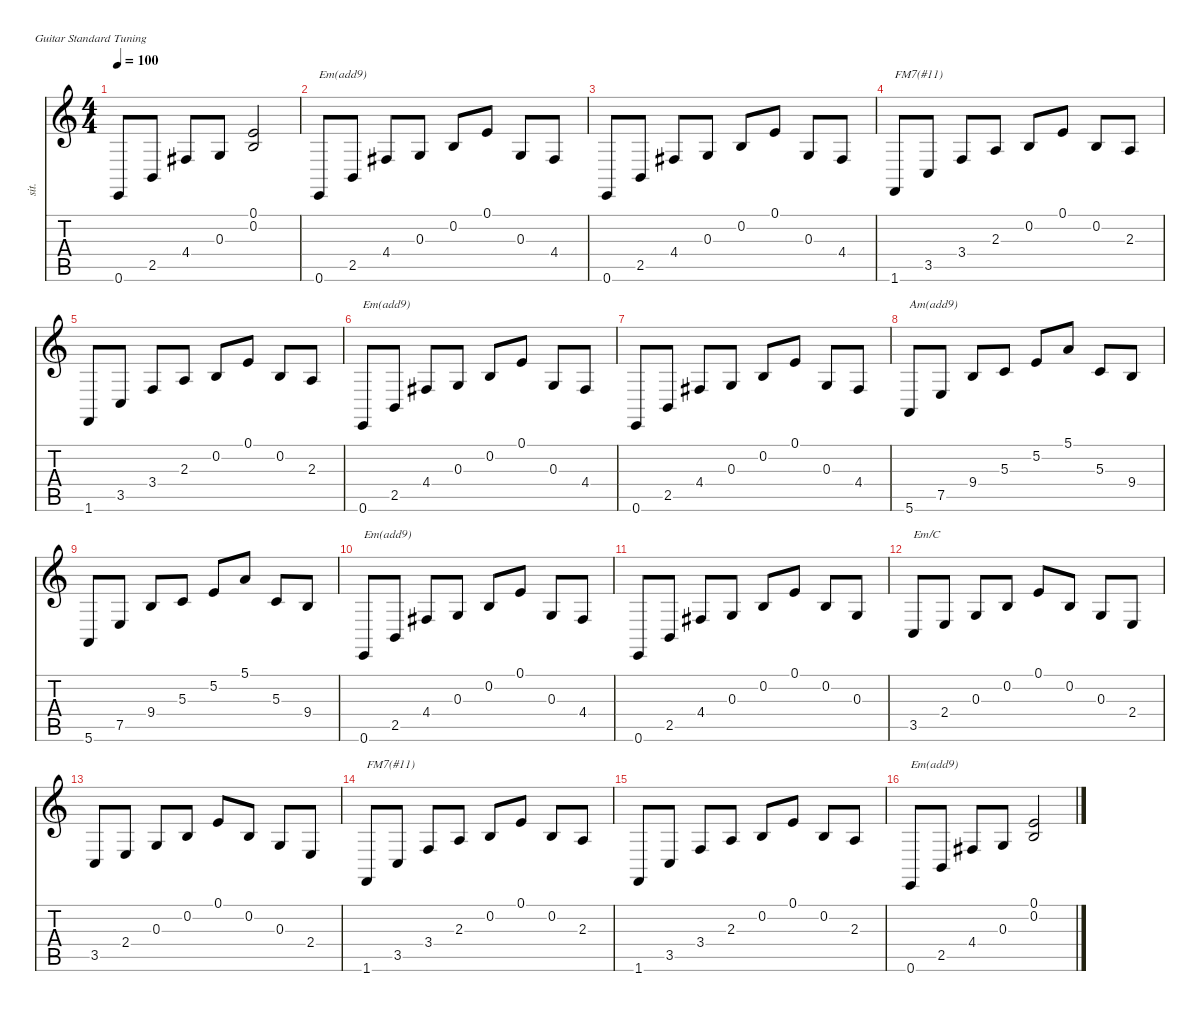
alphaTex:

\defaultSystemsLayout 4
\hideDynamics
\bracketExtendMode nobrackets
\otherSystemsTrackNameOrientation horizontal
\track ("Sitar" "sit.") {instrument sitar}
\staff {score tabs}
\tuning (E4 B3 G3 D3 A2 E2)
\ts (4 4)
\tempo 100
\clef g2
\ks c
0.6.8{dy f beam Up} 2.5.8{beam Up} 4.4{acc #}.8{beam Up} 0.3.8{beam Up} (0.1 0.2).2{beam Up} |
0.6.8{txt "Em(add9)" beam Up} 2.5.8{beam Up} 4.4{acc #}.8{beam Up} 0.3.8{beam Up} 0.2.8{beam Up} 0.1.8{beam Up} 0.3.8{beam Up} 4.4{acc #}.8{beam Up} |
0.6.8{beam Up} 2.5.8{beam Up} 4.4{acc #}.8{beam Up} 0.3.8{beam Up} 0.2.8{beam Up} 0.1.8{beam Up} 0.3.8{beam Up} 4.4{acc #}.8{beam Up} |
1.6.8{txt "FM7(#11)" beam Up} 3.5.8{beam Up} 3.4.8{beam Up} 2.3.8{beam Up} 0.2.8{beam Up} 0.1.8{beam Up} 0.2.8{beam Up} 2.3.8{beam Up} |
1.6.8{beam Up} 3.5.8{beam Up} 3.4.8{beam Up} 2.3.8{beam Up} 0.2.8{beam Up} 0.1.8{beam Up} 0.2.8{beam Up} 2.3.8{beam Up} |
0.6.8{txt "Em(add9)" beam Up} 2.5.8{beam Up} 4.4{acc #}.8{beam Up} 0.3.8{beam Up} 0.2.8{beam Up} 0.1.8{beam Up} 0.3.8{beam Up} 4.4{acc #}.8{beam Up} |
0.6.8{beam Up} 2.5.8{beam Up} 4.4{acc #}.8{beam Up} 0.3.8{beam Up} 0.2.8{beam Up} 0.1.8{beam Up} 0.3.8{beam Up} 4.4{acc #}.8{beam Up} |
5.6.8{txt "Am(add9)" beam Up} 7.5.8{beam Up} 9.4.8{beam Up} 5.3.8{beam Up} 5.2.8{beam Up} 5.1.8{beam Up} 5.3.8{beam Up} 9.4.8{beam Up} |
5.6.8{beam Up} 7.5.8{beam Up} 9.4.8{beam Up} 5.3.8{beam Up} 5.2.8{beam Up} 5.1.8{beam Up} 5.3.8{beam Up} 9.4.8{beam Up} |
0.6.8{txt "Em(add9)" beam Up} 2.5.8{beam Up} 4.4{acc #}.8{beam Up} 0.3.8{beam Up} 0.2.8{beam Up} 0.1.8{beam Up} 0.3.8{beam Up} 4.4{acc #}.8{beam Up} |
0.6.8{beam Up} 2.5.8{beam Up} 4.4{acc #}.8{beam Up} 0.3.8{beam Up} 0.2.8{beam Up} 0.1.8{beam Up} 0.2.8{beam Up} 0.3.8{beam Up} |
3.5.8{txt "Em/C" beam Up} 2.4.8{beam Up} 0.3.8{beam Up} 0.2.8{beam Up} 0.1.8{beam Up} 0.2.8{beam Up} 0.3.8{beam Up} 2.4.8{beam Up} |
3.5.8{beam Up} 2.4.8{beam Up} 0.3.8{beam Up} 0.2.8{beam Up} 0.1.8{beam Up} 0.2.8{beam Up} 0.3.8{beam Up} 2.4.8{beam Up} |
1.6.8{txt "FM7(#11)" beam Up} 3.5.8{beam Up} 3.4.8{beam Up} 2.3.8{beam Up} 0.2.8{beam Up} 0.1.8{beam Up} 0.2.8{beam Up} 2.3.8{beam Up} |
1.6.8{beam Up} 3.5.8{beam Up} 3.4.8{beam Up} 2.3.8{beam Up} 0.2.8{beam Up} 0.1.8{beam Up} 0.2.8{beam Up} 2.3.8{beam Up} |
0.6.8{txt "Em(add9)" beam Up} 2.5.8{beam Up} 4.4{acc #}.8{beam Up} 0.3.8{beam Up} (0.1 0.2).2{beam Up}
